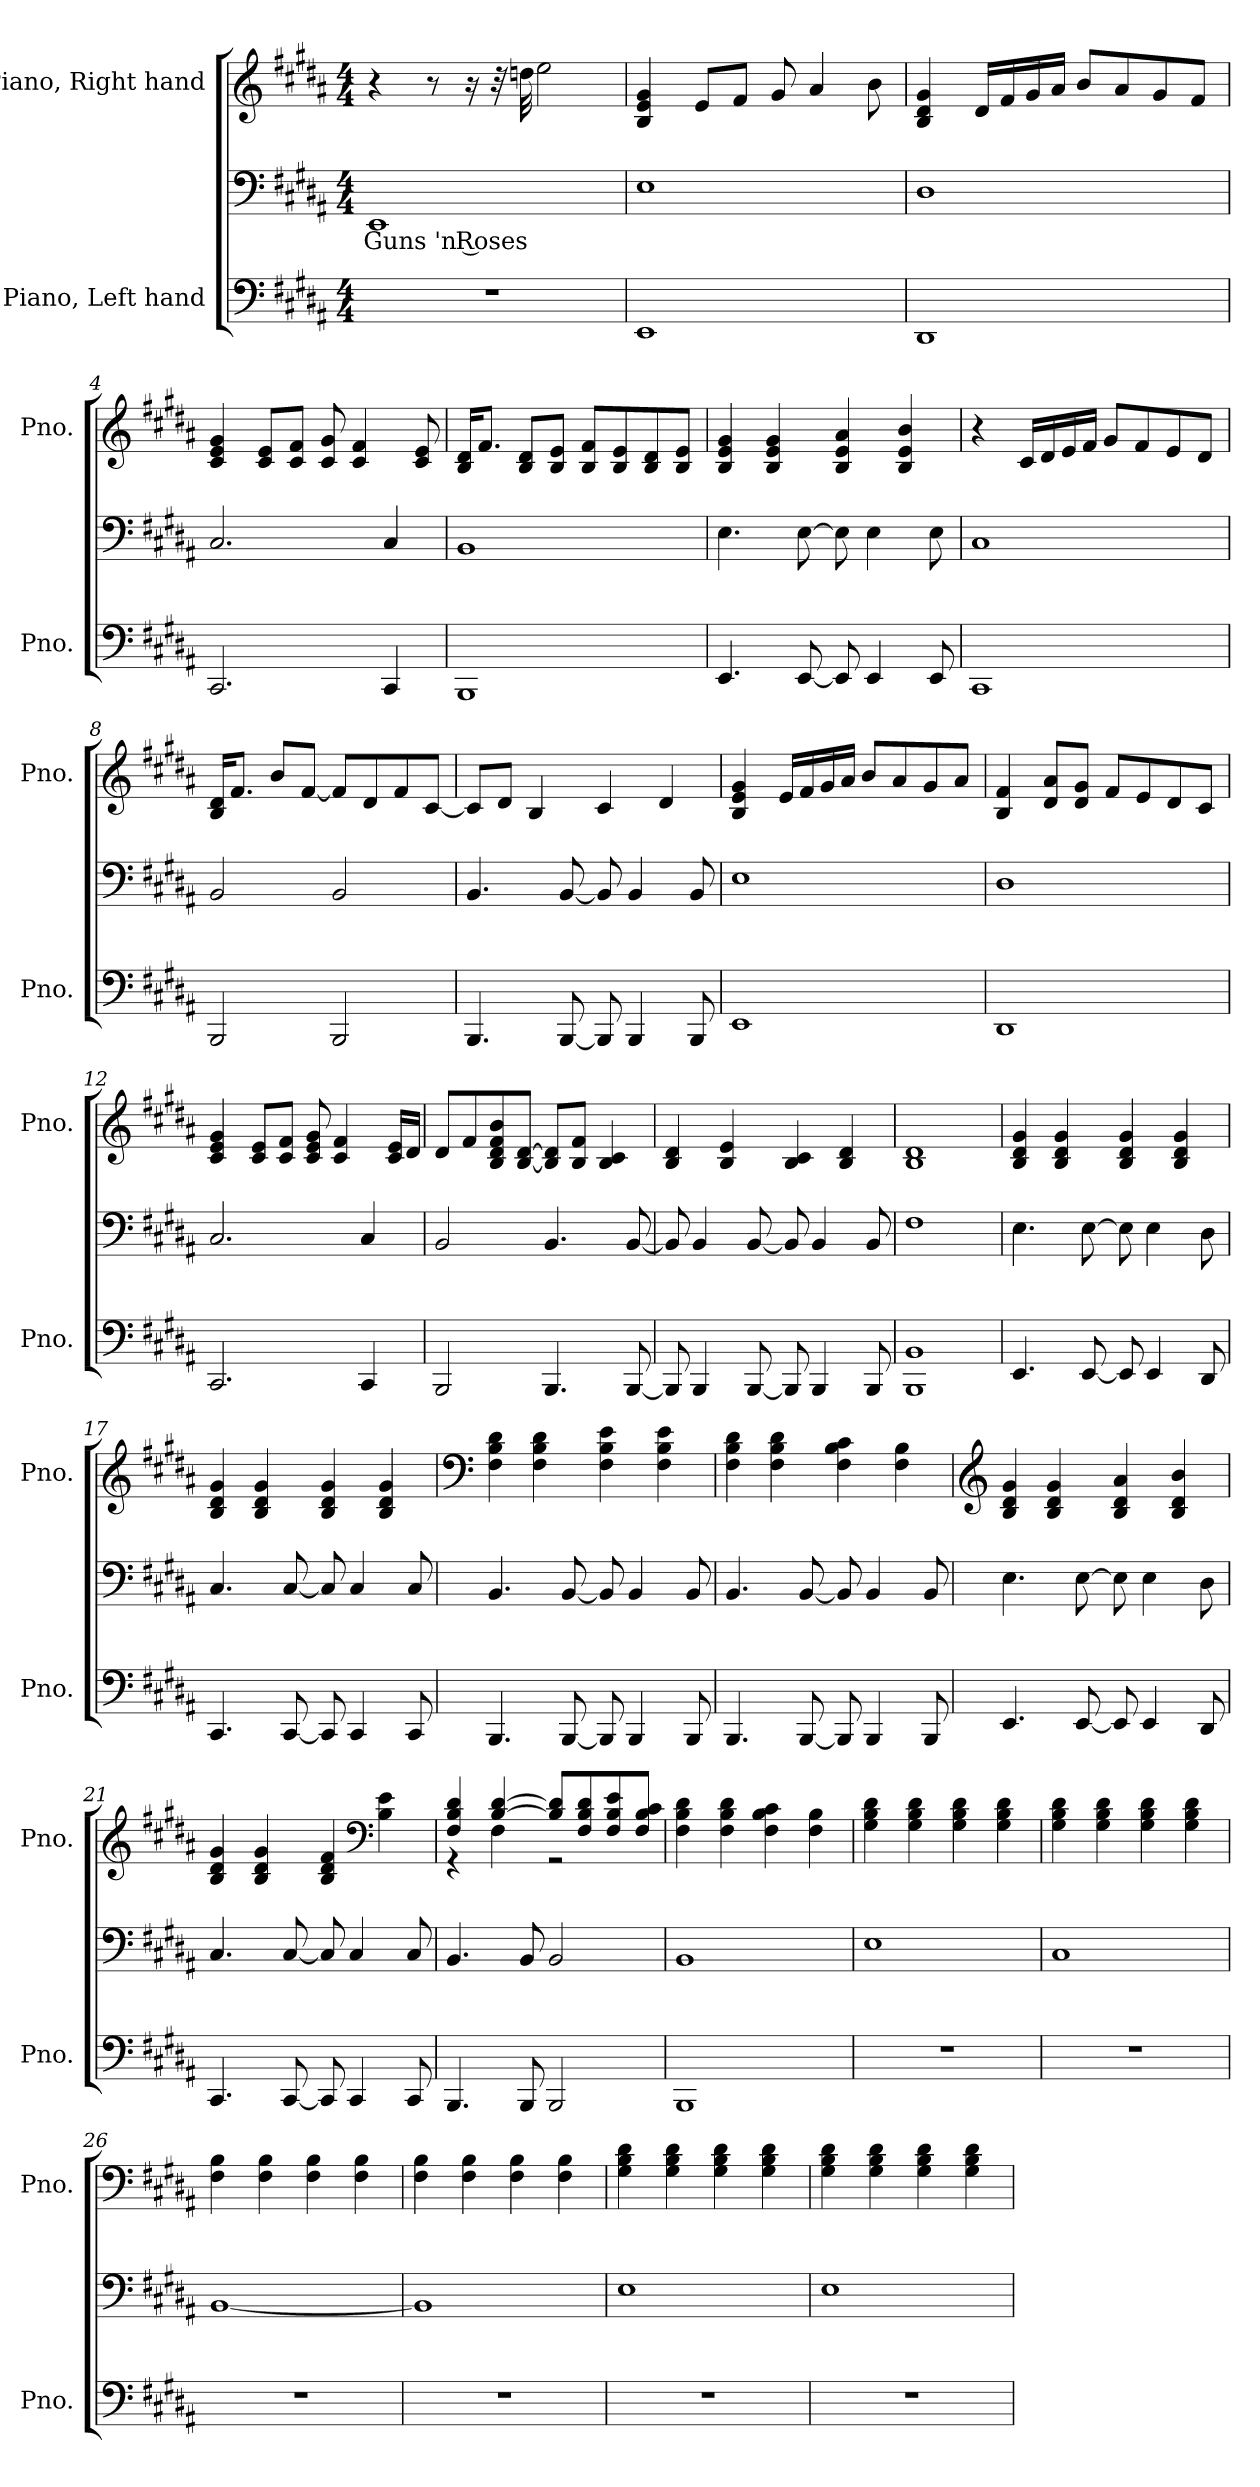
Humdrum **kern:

**kern	**kern	**text	**kern
*part2	*part2	*part2	*part1
*staff3	*staff2	*staff2	*staff1
*I"Piano, Left hand	*	*	*I"Piano, Right hand
*I'Pno.	*	*	*I'Pno.
*clefF4	*clefF4	*	*clefG2
*k[f#c#g#d#a#]	*k[f#c#g#d#a#]	*	*k[f#c#g#d#a#]
*M4/4	*M4/4	*	*M4/4
*MM120	*MM120	*	*MM120
=1	=1	=1	=1
!	!	!LO:LY:b	!
1r	1EE	Guns 'n' Roses	4r
.	.	.	8r
.	.	.	16r
.	.	.	32r
.	.	.	32ddn\
.	.	.	2ee\
=2	=2	=2	=2
1EE	1E	.	4B/ 4e/ 4g#/
.	.	.	8e/L
.	.	.	8f#/J
.	.	.	8g#/
.	.	.	4a#/
.	.	.	8b\
=3	=3	=3	=3
1DD#	1D#	.	4B/ 4d#/ 4g#/
.	.	.	16d#/LL
.	.	.	16f#/
.	.	.	16g#/
.	.	.	16a#/JJ
.	.	.	8b/L
.	.	.	8a#/
.	.	.	8g#/
.	.	.	8f#/J
!!LO:LB:g=z
=4	=4	=4	=4
2.CC#/	2.C#/	.	4c#/ 4e/ 4g#/
.	.	.	8c#/ 8e/L
.	.	.	8c#/ 8f#/J
.	.	.	8c#/ 8g#/
.	.	.	4c#/ 4f#/
4CC#/	4C#/	.	.
.	.	.	8c#/ 8e/
=5	=5	=5	=5
1BBB	1BB	.	16B/ 16d#/KL
.	.	.	8.f#/J
.	.	.	8B/ 8d#/L
.	.	.	8B/ 8e/J
.	.	.	8B/ 8f#/L
.	.	.	8B/ 8e/
.	.	.	8B/ 8d#/
.	.	.	8B/ 8e/J
=6	=6	=6	=6
4.EE/	4.E\	.	4B/ 4e/ 4g#/
.	.	.	4B/ 4e/ 4g#/
[8EE/	[8E\	.	.
8EE/]	8E\]	.	4B/ 4e/ 4a#/
4EE/	4E\	.	.
.	.	.	4B/ 4e/ 4b/
8EE/	8E\	.	.
=7	=7	=7	=7
1CC#	1C#	.	4r
.	.	.	16c#/LL
.	.	.	16d#/
.	.	.	16e/
.	.	.	16f#/JJ
.	.	.	8g#/L
.	.	.	8f#/
.	.	.	8e/
.	.	.	8d#/J
!!LO:LB:g=z
=8	=8	=8	=8
2BBB/	2BB/	.	16B/ 16d#/KL
.	.	.	8.f#/J
.	.	.	8b/L
.	.	.	[8f#/J
2BBB/	2BB/	.	8f#/L]
.	.	.	8d#/
.	.	.	8f#/
.	.	.	[8c#/J
=9	=9	=9	=9
4.BBB/	4.BB/	.	8c#/L]
.	.	.	8d#/J
.	.	.	4B/
[8BBB/	[8BB/	.	.
8BBB/]	8BB/]	.	4c#/
4BBB/	4BB/	.	.
.	.	.	4d#/
8BBB/	8BB/	.	.
=10	=10	=10	=10
1EE	1E	.	4B/ 4e/ 4g#/
.	.	.	16e/LL
.	.	.	16f#/
.	.	.	16g#/
.	.	.	16a#/JJ
.	.	.	8b/L
.	.	.	8a#/
.	.	.	8g#/
.	.	.	8a#/J
=11	=11	=11	=11
1DD#	1D#	.	4B/ 4f#/
.	.	.	8d#/ 8a#/L
.	.	.	8d#/ 8g#/J
.	.	.	8f#/L
.	.	.	8e/
.	.	.	8d#/
.	.	.	8c#/J
!!LO:LB:g=z
=12	=12	=12	=12
2.CC#/	2.C#/	.	4c#/ 4e/ 4g#/
.	.	.	8c#/ 8e/L
.	.	.	8c#/ 8f#/J
.	.	.	8c#/ 8e/ 8g#/
.	.	.	4c#/ 4f#/
4CC#/	4C#/	.	.
.	.	.	16c#/ 16e/LL
.	.	.	16d#/JJ
=13	=13	=13	=13
2BBB/	2BB/	.	8d#/L
.	.	.	8f#/
.	.	.	8B/ 8d#/ 8f#/ 8b/
.	.	.	[8B/ [8d#/J
4.BBB/	4.BB/	.	8B/] 8d#/]L
.	.	.	8B/ 8f#/J
.	.	.	4B/ 4c#/
[8BBB/	[8BB/	.	.
=14	=14	=14	=14
8BBB/]	8BB/]	.	4B/ 4d#/
4BBB/	4BB/	.	.
.	.	.	4B/ 4e/
[8BBB/	[8BB/	.	.
8BBB/]	8BB/]	.	4B/ 4c#/
4BBB/	4BB/	.	.
.	.	.	4B/ 4d#/
8BBB/	8BB/	.	.
=15	=15	=15	=15
1BBB 1BB	1F#	.	1B 1d#
!!LO:PB:g=z
=16	=16	=16	=16
4.EE/	4.E\	.	4B/ 4d#/ 4g#/
.	.	.	4B/ 4d#/ 4g#/
[8EE/	[8E\	.	.
8EE/]	8E\]	.	4B/ 4d#/ 4g#/
4EE/	4E\	.	.
.	.	.	4B/ 4d#/ 4g#/
8DD#/	8D#\	.	.
=17	=17	=17	=17
4.CC#/	4.C#/	.	4B/ 4d#/ 4g#/
.	.	.	4B/ 4d#/ 4g#/
[8CC#/	[8C#/	.	.
8CC#/]	8C#/]	.	4B/ 4d#/ 4g#/
4CC#/	4C#/	.	.
.	.	.	4B/ 4d#/ 4g#/
8CC#/	8C#/	.	.
=18	=18	=18	=18
*	*	*	*clefF4
4.BBB/	4.BB/	.	4F#\ 4B\ 4d#\
.	.	.	4F#\ 4B\ 4d#\
[8BBB/	[8BB/	.	.
8BBB/]	8BB/]	.	4F#\ 4B\ 4e\
4BBB/	4BB/	.	.
.	.	.	4F#\ 4B\ 4e\
8BBB/	8BB/	.	.
=19	=19	=19	=19
4.BBB/	4.BB/	.	4F#\ 4B\ 4d#\
.	.	.	4F#\ 4B\ 4d#\
[8BBB/	[8BB/	.	.
8BBB/]	8BB/]	.	4F#\ 4B\ 4c#\
4BBB/	4BB/	.	.
.	.	.	4F#\ 4B\
8BBB/	8BB/	.	.
!!LO:LB:g=z
=20	=20	=20	=20
*	*	*	*clefG2
4.EE/	4.E\	.	4B/ 4d#/ 4g#/
.	.	.	4B/ 4d#/ 4g#/
[8EE/	[8E\	.	.
8EE/]	8E\]	.	4B/ 4d#/ 4a#/
4EE/	4E\	.	.
.	.	.	4B/ 4d#/ 4b/
8DD#/	8D#\	.	.
=21	=21	=21	=21
4.CC#/	4.C#/	.	4B/ 4d#/ 4g#/
.	.	.	4B/ 4d#/ 4g#/
[8CC#/	[8C#/	.	.
8CC#/]	8C#/]	.	4B/ 4d#/ 4f#/
4CC#/	4C#/	.	.
*	*	*	*clefF4
.	.	.	4B\ 4e\
8CC#/	8C#/	.	.
=22	=22	=22	=22
*	*	*	*^
4.BBB/	4.BB/	.	4F#/ 4B/ 4d#/	4r
.	.	.	[4B/ [4d#/	4F#\
8BBB/	8BB/	.	.	.
2BBB/	2BB/	.	8B/] 8d#/]L	2r
.	.	.	8F#/ 8B/ 8d#/	.
.	.	.	8F#/ 8B/ 8e/	.
.	.	.	8F#/ 8B/ 8c#/J	.
*	*	*	*v	*v
=23	=23	=23	=23
1BBB	1BB	.	4F#\ 4B\ 4d#\
.	.	.	4F#\ 4B\ 4d#\
.	.	.	4F#\ 4B\ 4c#\
.	.	.	4F#\ 4B\
!!LO:LB:g=z
=24	=24	=24	=24
1r	1E	.	4G#\ 4B\ 4d#\
.	.	.	4G#\ 4B\ 4d#\
.	.	.	4G#\ 4B\ 4d#\
.	.	.	4G#\ 4B\ 4d#\
=25	=25	=25	=25
1r	1C#	.	4G#\ 4B\ 4d#\
.	.	.	4G#\ 4B\ 4d#\
.	.	.	4G#\ 4B\ 4d#\
.	.	.	4G#\ 4B\ 4d#\
=26	=26	=26	=26
1r	[1BB	.	4F#\ 4B\
.	.	.	4F#\ 4B\
.	.	.	4F#\ 4B\
.	.	.	4F#\ 4B\
=27	=27	=27	=27
1r	1BB]	.	4F#\ 4B\
.	.	.	4F#\ 4B\
.	.	.	4F#\ 4B\
.	.	.	4F#\ 4B\
=28	=28	=28	=28
1r	1E	.	4G#\ 4B\ 4d#\
.	.	.	4G#\ 4B\ 4d#\
.	.	.	4G#\ 4B\ 4d#\
.	.	.	4G#\ 4B\ 4d#\
=29	=29	=29	=29
1r	1E	.	4G#\ 4B\ 4d#\
.	.	.	4G#\ 4B\ 4d#\
.	.	.	4G#\ 4B\ 4d#\
.	.	.	4G#\ 4B\ 4d#\
=	=	=	=
*-	*-	*-	*-
